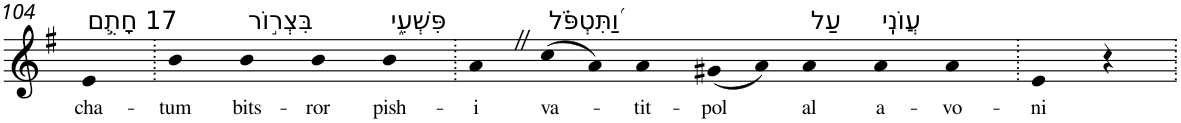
**kern	**text
*part1	*part1
*staff1	*staff1
*I"Piano	*
*I'Pno	*
!!LO:PB:g=z
*clefG2	*
*k[f#]	*
*G:	*
=104	=104
!LO:TX:a:t=17 חָתֻ֣ם	!
!	!LO:LY:b
4e	cha-
=105.	=105.
!	!LO:LY:b
4b	-tum
!LO:TX:a:t=בִּצְר֣וֹר	!
!	!LO:LY:b
4b	bits-
!	!LO:LY:b
4b	-ror
!LO:TX:a:t=פִּשְׁעִ֑י	!
!	!LO:LY:b
4b	pish-
=106.	=106.
!	!LO:LY:b
4aZ	-i
!LO:TX:a:t=וַ֝תִּטְפֹּ֗ל	!
!	!LO:LY:b
(8cc	va-
8a)	.
!	!LO:LY:b
4a	-tit-
!	!LO:LY:b
(8g#X	-pol
8a)	.
!LO:TX:a:t=עַל	!
!	!LO:LY:b
4a	al
!LO:TX:a:t=עֲוֺנִֽי	!
!	!LO:LY:b
4a	a-
!	!LO:LY:b
4a	-vo-
=107.	=107.
!	!LO:LY:b
4e	-ni
4r	.
=.	=.
*-	*-
